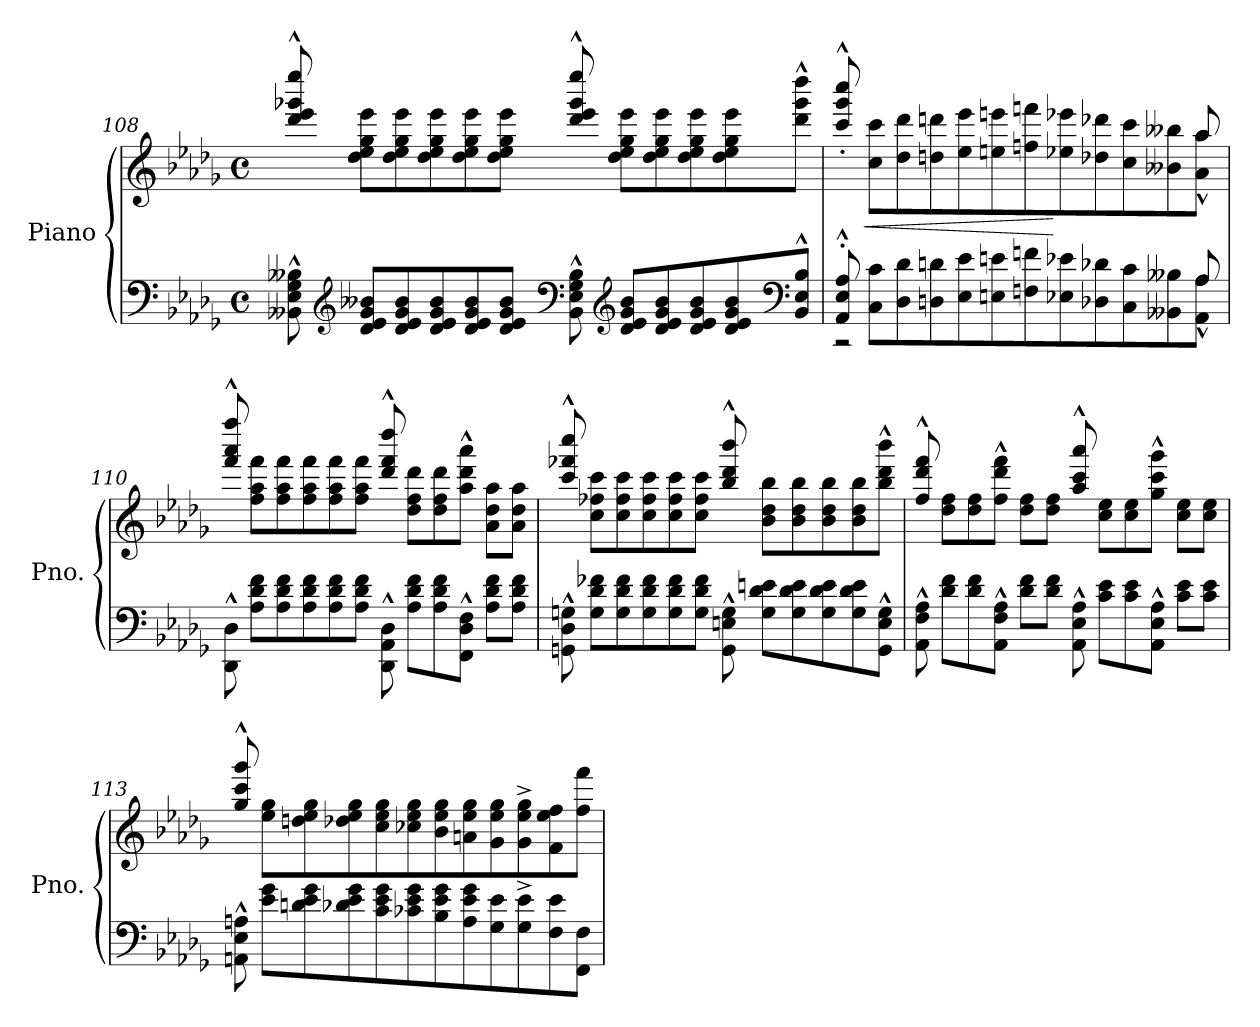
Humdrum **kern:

**kern	**kern	**dynam
*part1	*part1	*part1
*staff2	*staff1	*staff1/2
*I"Piano	*	*
*I'Pno.	*	*
!!LO:PB:g=z
*clefF4	*clefG2	*
*k[b-e-a-d-g-]	*k[b-e-a-d-g-]	*
*M4/4	*M4/4	*
*met(c)	*met(c)	*
*Xtuplet	*Xtuplet	*
=108	=108	=108
12BB--X\^^ 12E-\^^ 12G-\^^ 12B--X\^^	12ddd-/^^ 12eee-/^^ 12ggg-X/^^ 12eeee-/^^	.
*clefG2	*	*
12d-/ 12e-/ 12g-/ 12b--X/L	12dd-\ 12ee-\ 12gg-\ 12eee-\L	.
12d-/ 12e-/ 12g-/ 12b--/	12dd-\ 12ee-\ 12gg-\ 12eee-\	.
12d-/ 12e-/ 12g-/ 12b--/	12dd-\ 12ee-\ 12gg-\ 12eee-\	.
12d-/ 12e-/ 12g-/ 12b--/	12dd-\ 12ee-\ 12gg-\ 12eee-\	.
12d-/ 12e-/ 12g-/ 12b--/J	12dd-\ 12ee-\ 12gg-\ 12eee-\J	.
*clefF4	*	*
12BB--\^^ 12E-\^^ 12G-\^^ 12B--\^^	12ddd-/^^ 12eee-/^^ 12ggg-/^^ 12eeee-/^^	.
*clefG2	*	*
12d-/ 12e-/ 12g-/ 12b--/L	12dd-\ 12ee-\ 12gg-\ 12eee-\L	.
12d-/ 12e-/ 12g-/ 12b--/	12dd-\ 12ee-\ 12gg-\ 12eee-\	.
12d-/ 12e-/ 12g-/ 12b--/	12dd-\ 12ee-\ 12gg-\ 12eee-\	.
12d-/ 12e-/ 12g-/ 12b--/	12dd-\ 12ee-\ 12gg-\ 12eee-\	.
*clefF4	*	*
12BB--/^^ 12E-/^^ 12B--/^^J	12ddd-\^^ 12ggg-\^^ 12dddd-\^^J	.
=109	=109	=109
*^	*^	*
12AA-/'^^ 12E-/'^^ 12A-/'^^	2r	12ccc/'^^ 12ggg-/'^^ 12cccc/'^^	2ryy	.
!	!	!	!	!LO:HP:b
12C\ 12c\L	.	12cc\ 12ccc\L	.	<
12D-\ 12d-\	.	12dd-\ 12ddd-\	.	.
12Dn\ 12dn\	.	12ddn\ 12dddn\	.	.
12E-\ 12e-\	.	12ee-\ 12eee-\	.	.
12En\ 12en\	.	12een\ 12eeen\	.	.
12Fn\ 12fn\	3ryy	12ffn\ 12fffn\	3ryy	.
12E-X\ 12e-X\	.	12ee-X\ 12eee-X\	.	[
12D-X\ 12d-X\	.	12dd-X\ 12ddd-X\	.	.
12C\ 12c\	.	12cc\ 12ccc\	.	.
12BB--X\ 12B--X\	12ryy	12b--X\ 12bb--X\	12ryy	.
12AA-\ 12A-\J	12A-^^/	12a-\ 12aa-\J	12aa-^^/	.
*v	*v	*	*	*
*	*v	*v	*
!!LO:PB:g=z
=110	=110	=110
12DD-\^^ 12D-\^^	12fff/^^ 12aaa-/^^ 12ffff/^^	.
12A-\ 12d-\ 12f\L	12ff\ 12aa-\ 12fff\L	.
12A-\ 12d-\ 12f\	12ff\ 12aa-\ 12fff\	.
12A-\ 12d-\ 12f\	12ff\ 12aa-\ 12fff\	.
12A-\ 12d-\ 12f\	12ff\ 12aa-\ 12fff\	.
12A-\ 12d-\ 12f\J	12ff\ 12aa-\ 12fff\J	.
12DD-\^^ 12AA-\^^ 12D-\^^	12ddd-/^^ 12fff/^^ 12dddd-/^^	.
12A-\ 12d-\ 12f\L	12dd-\ 12ff\ 12ddd-\L	.
12A-\ 12d-\ 12f\	12dd-\ 12ff\ 12ddd-\	.
12FF\^^ 12D-\^^ 12F\^^J	12aa-\^^ 12ddd-\^^ 12aaa-\^^J	.
12A-\ 12d-\ 12f\L	12a-\ 12dd-\ 12aa-\L	.
12A-\ 12d-\ 12f\J	12a-\ 12dd-\ 12aa-\J	.
=111	=111	=111
12GGn\^^ 12D-\^^ 12Gn\^^	12ccc/^^ 12fff-X/^^ 12cccc/^^	.
12G\ 12d-\ 12f-X\L	12cc\ 12ff-X\ 12ccc\L	.
12G\ 12d-\ 12f-\	12cc\ 12ff-\ 12ccc\	.
12G\ 12d-\ 12f-\	12cc\ 12ff-\ 12ccc\	.
12G\ 12d-\ 12f-\	12cc\ 12ff-\ 12ccc\	.
12G\ 12d-\ 12f-\J	12cc\ 12ff-\ 12ccc\J	.
12GG\^^ 12En\^^ 12G\^^	12bb-/^^ 12ddd-/^^ 12bbb-/^^	.
12G\ 12d-\ 12en\L	12b-\ 12dd-\ 12bb-\L	.
12G\ 12d-\ 12e\	12b-\ 12dd-\ 12bb-\	.
12G\ 12d-\ 12e\	12b-\ 12dd-\ 12bb-\	.
12G\ 12d-\ 12e\	12b-\ 12dd-\ 12bb-\	.
12GG\^^ 12E\^^ 12G\^^J	12bb-\^^ 12ddd-\^^ 12bbb-\^^J	.
!!LO:LB:g=z
=112	=112	=112
12AA-\^^ 12F\^^ 12A-\^^	12ff/^^ 12ddd-/^^ 12fff/^^	.
12d-\ 12f\L	12dd-\ 12ff\L	.
12d-\ 12f\	12dd-\ 12ff\	.
12AA-\^^ 12F\^^ 12A-\^^J	12ff\^^ 12ddd-\^^ 12fff\^^J	.
12d-\ 12f\L	12dd-\ 12ff\L	.
12d-\ 12f\J	12dd-\ 12ff\J	.
12AA-\^^ 12E-\^^ 12A-\^^	12aa-/^^ 12ccc/^^ 12aaa-/^^	.
12c\ 12e-\L	12cc\ 12ee-\L	.
12c\ 12e-\	12cc\ 12ee-\	.
12AA-\^^ 12E-\^^ 12A-\^^J	12gg-\^^ 12ccc\^^ 12ggg-\^^J	.
12c\ 12e-\L	12cc\ 12ee-\L	.
12c\ 12e-\J	12cc\ 12ee-\J	.
!!LO:LB:g=z
=113	=113	=113
12AAn\^^ 12E-\^^ 12An\^^	12gg-/^^ 12ccc/^^ 12ggg-/^^	.
12e-\ 12g-\L	12ee-\ 12gg-\L	.
12dn\ 12e-\ 12g-\	12ddn\ 12ee-\ 12gg-\	.
12d-X\ 12e-\ 12g-\	12dd-X\ 12ee-\ 12gg-\	.
12c\ 12e-\ 12g-\	12cc\ 12ee-\ 12gg-\	.
12c-X\ 12e-\ 12g-\	12cc-X\ 12ee-\ 12gg-\	.
12B-\ 12e-\ 12g-\	12b-\ 12ee-\ 12gg-\	.
12A\ 12e-\ 12g-\	12an\ 12ee-\ 12gg-\	.
12G-\ 12e-\	12g-\ 12ee-\ 12gg-\	.
12G-\^ 12e-\^	12g-\^ 12ee-\^ 12gg-\^	.
12F\ 12e-\	12f\ 12ee-\ 12ff\	.
12FF\ 12F\J	12ff\ 12fff\J	.
=	=	=
*-	*-	*-
